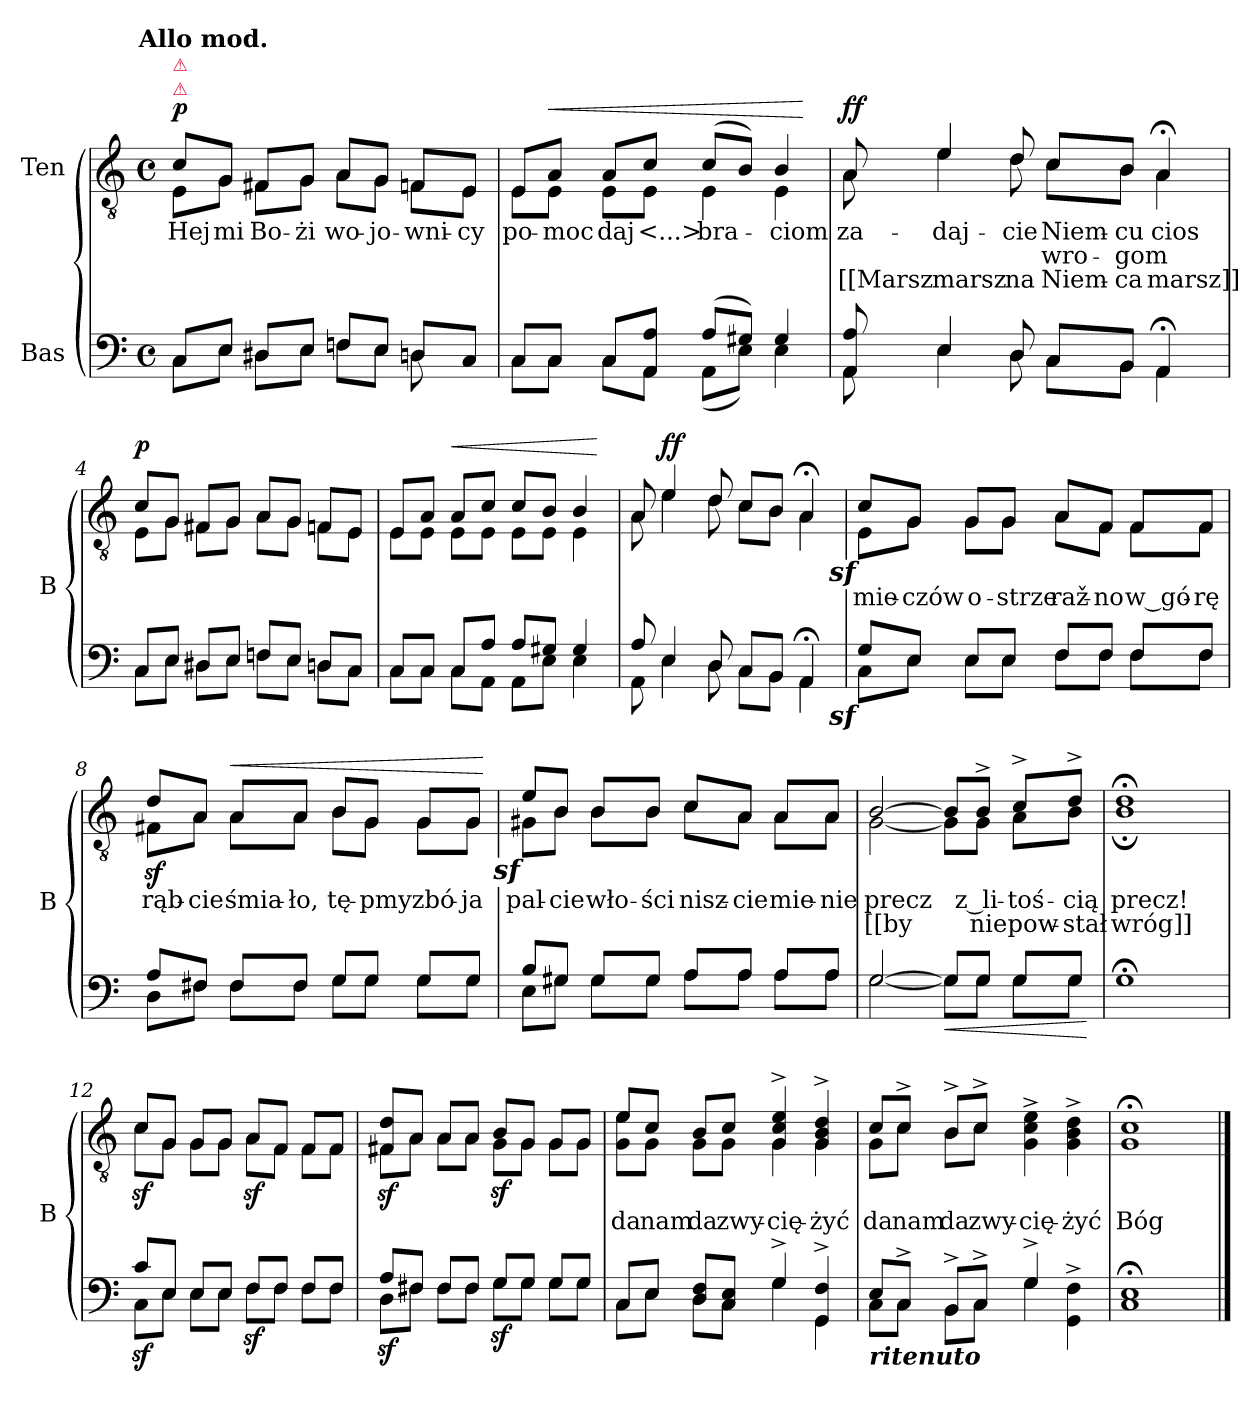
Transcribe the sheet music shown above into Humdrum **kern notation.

**kern	**dynam	**kern	**text	**text	**text	**dynam
*part2	*part2	*part1	*part1	*part1	*part1	*part1
*staff2	*staff2	*staff1	*staff1	*staff1	*staff1	*staff1
*I"Bas	*	*I"Ten	*	*	*	*
*I'B	*	*	*	*	*	*
*clefF4	*	*clefGv2	*	*	*	*
*k[]	*	*k[]	*	*	*	*
*C:	*	*C:	*	*	*	*
!!LO:TX:omd:t=Allo mod.
*M4/4	*	*M4/4	*	*	*	*
*met(c)	*	*met(c)	*	*	*	*
=1	=1	=1	=1	=1	=1	=1
*^	*	*^	*	*	*	*
!	!	!	!LO:TX:a:color=crimson:t=⚠	!	!	!	!	!
!	!	!	!LO:TX:a:color=crimson:t=⚠	!	!	!	!	!
!	!	!	!	!	!	!	!	!LO:DY:b
8C/L	8C\L	.	8c/L	8E\L	Hej	.	.	p
8E/J	8E\J	.	8G/J	8G\J	mi	.	.	.
8D#X/L	8D#X\L	.	8F#X/L	8F#X\L	Bo-	.	.	.
8E/J	8E\J	.	8G/J	8G\J	-żi	.	.	.
8Fn/L	8Fn\L	.	8A/L	8A\L	wo-	.	.	.
8E/J	8E\J	.	8G/J	8G\J	-jo-	.	.	.
8Dn/L	8Dn\	.	8Fn/L	8Fn\L	-wni-	.	.	.
8C/J	8ryy	.	8E/J	8E\J	-cy	.	.	.
=2	=2	=2	=2	=2	=2	=2	=2	=2
8C/L	8C\L	.	8E/L	8E\L	po-	.	.	.
!	!	!	!	!	!	!	!	!LO:HP:a
8C/J	8C\J	.	8A/J	8E\J	-moc	.	.	<
8C/L	8C\L	.	8A/L	8E\L	daj	.	.	.
8AA/ 8A/J	8AA\J	.	8c/J	8E\J	<...>	.	.	.
(>8A/L	(<8AA\L	.	(>8c/L	4E\	bra-	.	.	.
8G#X/J)	8E\J)	.	8B/J)	.	.	.	.	.
4G#/	4E\	.	4B/	4E\	-ciom	.	.	.
*v	*v	*	*	*	*	*	*	*
*	*	*v	*v	*	*	*	*
.	.	.	.	.	.	[
=3	=3	=3	=3	=3	=3	=3
*^	*	*^	*	*	*	*
!	!	!	!	!	!	!	!	!LO:DY:a
8AA/ 8A/	8AA\	.	8A/	8A\	za-	.	[[Marsz	ff
4E/	4E\	.	4e/	4e\	-daj-	.	marsz	.
8D/	8D\	.	8d/	8d\	-cie	.	na	.
8C/L	8C\L	.	8c/L	8c\L	Niem-	wro-	Niem-	.
8BB/J	8BB\J	.	8B/J	8B\J	-cu	-gom	-ca	.
4AA;/	4AA\	.	4A;</	4A\	cios	.	marsz]]	.
=4	=4	=4	=4	=4	=4	=4	=4	=4
!	!	!	!	!	!	!	!	!LO:DY:b
8C/L	8C\L	.	8c/L	8E\L	.	.	.	p
8E/J	8E\J	.	8G/J	8G\J	.	.	.	.
8D#X/L	8D#X\L	.	8F#X/L	8F#X\L	.	.	.	.
8E/J	8E\J	.	8G/J	8G\J	.	.	.	.
8Fn/L	8Fn\L	.	8A/L	8A\L	.	.	.	.
8E/J	8E\J	.	8G/J	8G\J	.	.	.	.
8Dn/L	8Dn\L	.	8Fn/L	8Fn\L	.	.	.	.
8C/J	8C\J	.	8E/J	8E\J	.	.	.	.
=5	=5	=5	=5	=5	=5	=5	=5	=5
8C/L	8C\L	.	8E/L	8E\L	.	.	.	.
8C/J	8C\J	.	8A/J	8E\J	.	.	.	.
!	!	!	!	!	!	!	!	!LO:HP:a
8C/L	8C\L	.	8A/L	8E\L	.	.	.	<
8A/J	8AA\J	.	8c/J	8E\J	.	.	.	.
8A/L	8AA\L	.	8c/L	8E\L	.	.	.	.
8G#X/J	8E\J	.	8B/J	8E\J	.	.	.	.
4G#/	4E\	.	4B/	4E\	.	.	.	.
*v	*v	*	*	*	*	*	*	*
*	*	*v	*v	*	*	*	*
.	.	.	.	.	.	[
=6	=6	=6	=6	=6	=6	=6
*^	*	*^	*	*	*	*
8A/	8AA\	.	8A/	8A\	.	.	.	.
!	!	!	!	!	!	!	!	!LO:DY:a
4E/	4E\	.	4e/	4e\	.	.	.	ff
8D/	8D\	.	8d/	8d\	.	.	.	.
8C/L	8C\L	.	8c/L	8c\L	.	.	.	.
8BB/J	8BB\J	.	8B/J	8B\J	.	.	.	.
4AA;</	4AA\	.	4A;</	4A\	.	.	.	.
=7	=7	=7	=7	=7	=7	=7	=7	=7
!	!LO:DY:rj	!	!	!LO:DY:rj	!	!	!	!
8G/L	8Cz>\L	.	8c/L	8Ez>\L	mie-	.	.	.
8E/J	8E\J	.	8G/J	8G\J	-czów	.	.	.
8E/L	8E\L	.	8G/L	8G\L	o-	.	.	.
8E/J	8E\J	.	8G/J	8G\J	-strze	.	.	.
8F/L	8F\L	.	8A/L	8A\L	raž-	.	.	.
8F/J	8F\J	.	8F/J	8F\J	-no	.	.	.
8F/L	8F\L	.	8F/L	8F\L	w_gó-	.	.	.
8F/J	8F\J	.	8F/J	8F\J	-rę	.	.	.
=8	=8	=8	=8	=8	=8	=8	=8	=8
8A/L	8D\L	.	8d/L	8F#Xz>\L	rąb-	.	.	.
8F#X/J	8F#X\J	.	8A/J	8A\J	-cie	.	.	.
!	!	!	!	!	!	!	!	!LO:HP:a
8F#/L	8F#\L	.	8A/L	8A\L	śmia-	.	.	<
8F#/J	8F#\J	.	8A/J	8A\J	-ło,	.	.	.
8G/L	8G\L	.	8B/L	8B\L	tę-	.	.	.
8G/J	8G\J	.	8G/J	8G\J	-pmy	.	.	.
8G/L	8G\L	.	8G/L	8G\L	zbó-	.	.	.
8G/J	8G\J	.	8G/J	8G\J	-ja	.	.	.
*v	*v	*	*	*	*	*	*	*
*	*	*v	*v	*	*	*	*
.	.	.	.	.	.	[
=9	=9	=9	=9	=9	=9	=9
*^	*	*^	*	*	*	*
!	!	!	!	!LO:DY:rj	!	!	!	!
8B/L	8E\L	.	8e/L	8G#Xz>\L	pal-	.	.	.
8G#X/J	8G#X\J	.	8B/J	8B\J	-cie	.	.	.
8G#/L	8G#\L	.	8B/L	8B\L	wło-	.	.	.
8G#/J	8G#\J	.	8B/J	8B\J	-ści	.	.	.
8A/L	8A\L	.	8c/L	8c\L	nisz-	.	.	.
8A/J	8A\J	.	8A/J	8A\J	-cie	.	.	.
8A/L	8A\L	.	8A/L	8A\L	mie-	.	.	.
8A/J	8A\J	.	8A/J	8A\J	-nie	.	.	.
=10	=10	=10	=10	=10	=10	=10	=10	=10
[2G/	[2G\	.	[2B/	[2G\	precz	[[by	.	.
!	!	!LO:HP:b	!	!	!	!	!	!
8G/L]	8G\L]	<	8B/L]	8G\L]	.	.	.	.
8G/J	8G\J	.	8B^>/J	8G\J	z_li-	nie	.	.
8G/L	8G\L	.	8c^>/L	8A\L	-toś-	pow-	.	.
8G/J	8G\J	.	8d^>/J	8B\J	-cią	-stał	.	.
*v	*v	*	*	*	*	*	*	*
*	*	*v	*v	*	*	*	*
.	[	.	.	.	.	.
=11	=11	=11	=11	=11	=11	=11
*	*	*^	*	*	*	*
1G;<;	.	1d;<	1B;	precz!	wróg]]	.	.
=12	=12	=12	=12	=12	=12	=12	=12
*^	*	*	*	*	*	*	*
8c/L	8Cz>\L	.	8c/L	8cz>\L	.	.	.	.
8E/J	8E\J	.	8G/J	8G\J	.	.	.	.
8E/L	8E\L	.	8G/L	8G\L	.	.	.	.
8E/J	8E\J	.	8G/J	8G\J	.	.	.	.
8F/L	8Fz\L	.	8A/L	8Az>\L	.	.	.	.
8F/J	8F\J	.	8F/J	8F\J	.	.	.	.
8F/L	8F\L	.	8F/L	8F\L	.	.	.	.
8F/J	8F\J	.	8F/J	8F\J	.	.	.	.
=13	=13	=13	=13	=13	=13	=13	=13	=13
8A/L	8Dz>\L	.	8F#X/ 8d/L	8F#Xz>\L	.	.	.	.
8F#X/J	8F#X\J	.	8A/J	8A\J	.	.	.	.
8F#/L	8F#\L	.	8A/L	8A\L	.	.	.	.
8F#/J	8F#\J	.	8A/J	8A\J	.	.	.	.
8G/L	8Gz\L	.	8B/L	8Gz>\L	.	.	.	.
8G/J	8G\J	.	8G/J	8G\J	.	.	.	.
8G/L	8G\L	.	8G/L	8G\L	.	.	.	.
8G/J	8G\J	.	8G/J	8G\J	.	.	.	.
=14	=14	=14	=14	=14	=14	=14	=14	=14
8C/L	8C\L	.	8e/L	8G\ 8e\L	da	.	.	.
8E/J	8E\J	.	8c/J	8G\J	nam	.	.	.
8D/ 8F/L	8D\L	.	8B/L	8G\L	da	.	.	.
8C/ 8E/J	8C\J	.	8c/J	8G\J	zwy-	.	.	.
4G^>/	4G\	.	4G^>/ 4c^>/ 4e^>/	4G\	-cię-	.	.	.
4GG^>/ 4F^>/	4GG\	.	4G^>/ 4B^>/ 4d^>/	4G\	-żyć	.	.	.
=15	=15	=15	=15	=15	=15	=15	=15	=15
!LO:TX:b:Bi:t=ritenuto	!	!	!	!	!	!	!	!
8E/L	8C\L	.	8c/L	8G\L	da	.	.	.
8C^</J	8C\J	.	8c^>/J	8c\J	nam	.	.	.
8BB^</L	8BB\L	.	8B^>/L	8B\L	da	.	.	.
8C^</J	8C\J	.	8c^>/J	8c\J	zwy-	.	.	.
4G^>/	4G\	.	4G^>\ 4c^>\ 4e^>\	2ryy	-cię-	.	.	.
4GG^>\ 4F^>\	4ryy	.	4G^>\ 4B^>\ 4d^>\	.	-żyć	.	.	.
*v	*v	*	*	*	*	*	*	*
*	*	*v	*v	*	*	*	*
=16	=16	=16	=16	=16	=16	=16
1C; 1E;	.	1G;< 1c;<	Bóg	.	.	.
==	==	==	==	==	==	==
*-	*-	*-	*-	*-	*-	*-
